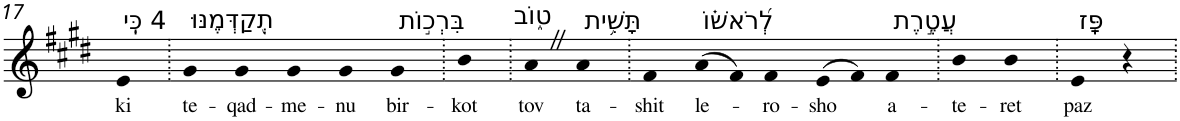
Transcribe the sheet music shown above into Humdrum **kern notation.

**kern	**text
*part1	*part1
*staff1	*staff1
*I"Piano	*
*I'Pno	*
!!LO:PB:g=z
*clefG2	*
*k[f#c#g#d#]	*
*E:	*
=17	=17
!LO:TX:a:t=4 כִּֽי	!
!	!LO:LY:b
4e	ki
=18.	=18.
!LO:TX:a:t=תְ֭קַדְּמֶנּוּ	!
!	!LO:LY:b
4g#	te-
!	!LO:LY:b
4g#	-qad-
!	!LO:LY:b
4g#	-me-
!	!LO:LY:b
4g#	-nu
!LO:TX:a:t=בִּרְכ֣וֹת	!
!	!LO:LY:b
4g#	bir-
=19.	=19.
!	!LO:LY:b
4b	-kot
=20.	=20.
!LO:TX:a:t=ט֑וֹב	!
!	!LO:LY:b
4aZ	tov
!LO:TX:a:t=תָּשִׁ֥ית	!
!	!LO:LY:b
4a	ta-
=21.	=21.
!	!LO:LY:b
4f#	-shit
!LO:TX:a:t=לְ֝רֹאשׁ֗וֹ	!
!	!LO:LY:b
(>8a	le-
8f#)	.
!	!LO:LY:b
4f#	-ro-
!	!LO:LY:b
(>8e	-sho
8f#)	.
!LO:TX:a:t=עֲטֶ֣רֶת	!
!	!LO:LY:b
4f#	a-
=22.	=22.
!	!LO:LY:b
4b	-te-
!	!LO:LY:b
4b	-ret
=23.	=23.
!LO:TX:a:t=פָּֽז	!
!	!LO:LY:b
4e	paz
4r	.
=.	=.
*-	*-
